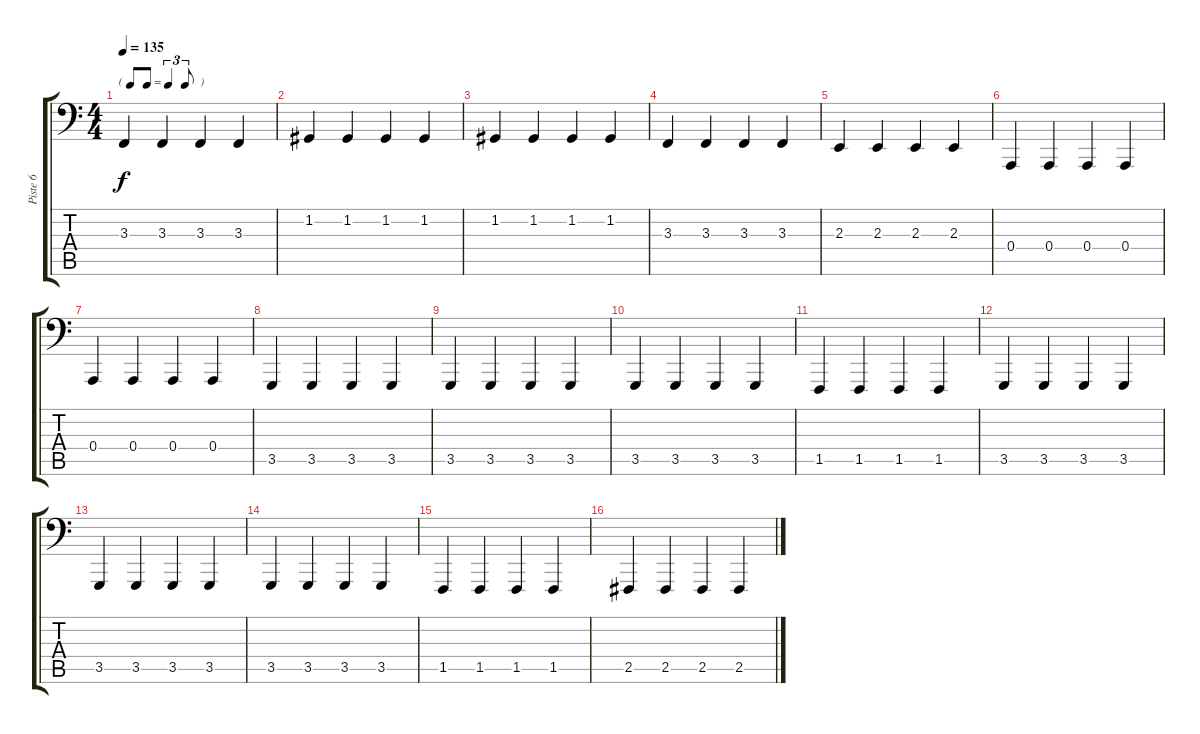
\track ("Piste 6" "Piste 6") {instrument brightacousticpiano}
\staff {score tabs}
\tuning (C3 G2 D2 A1 E1 B0) {hide}
\ts (4 4)
\tf triplet8th
\tempo 135
\clef f4
\ks c
3.3.4{dy f} 3.3.4 3.3.4 3.3.4 |
1.2.4 1.2.4 1.2.4 1.2.4 |
1.2.4 1.2.4 1.2.4 1.2.4 |
3.3.4 3.3.4 3.3.4 3.3.4 |
2.3.4 2.3.4 2.3.4 2.3.4 |
0.4.4 0.4.4 0.4.4 0.4.4 |
0.4.4 0.4.4 0.4.4 0.4.4 |
3.5.4 3.5.4 3.5.4 3.5.4 |
3.5.4 3.5.4 3.5.4 3.5.4 |
3.5.4 3.5.4 3.5.4 3.5.4 |
1.5.4 1.5.4 1.5.4 1.5.4 |
3.5.4 3.5.4 3.5.4 3.5.4 |
3.5.4 3.5.4 3.5.4 3.5.4 |
3.5.4 3.5.4 3.5.4 3.5.4 |
1.5.4 1.5.4 1.5.4 1.5.4 |
2.5.4 2.5.4 2.5.4 2.5.4
